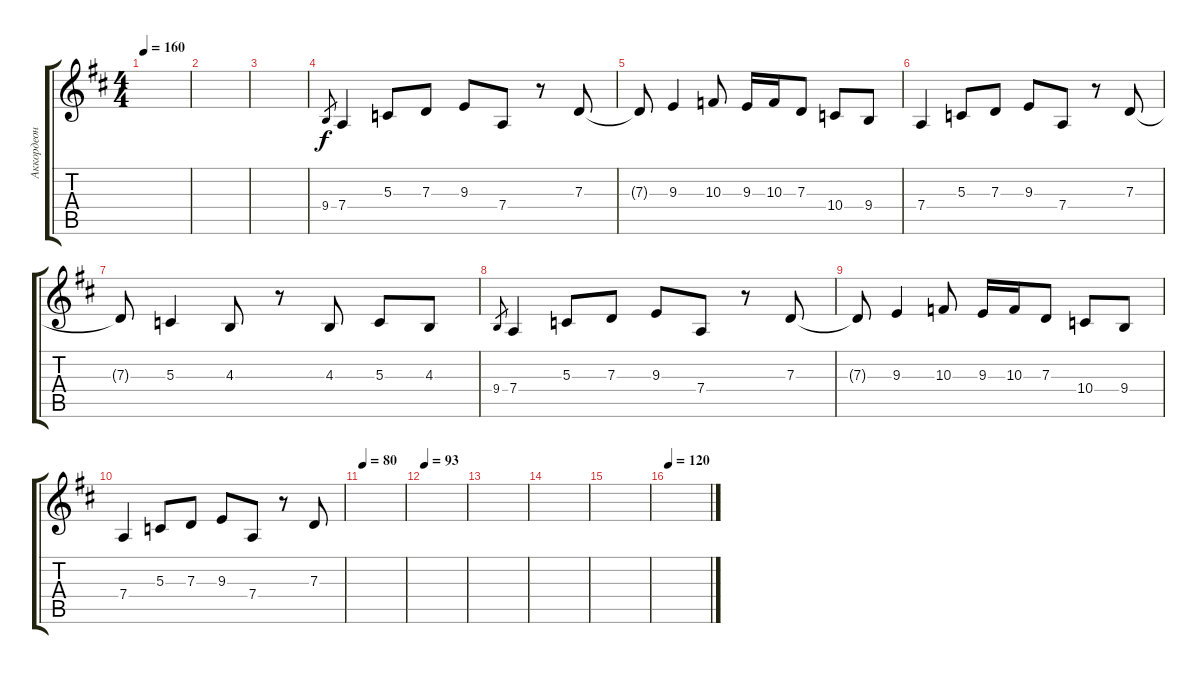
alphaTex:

\track ("Аккордеон" "Аккордеон") {instrument accordion}
\staff {score tabs}
\tuning (E4 B3 G3 D3 A2 E2) {hide}
\ts (4 4)
\tempo 160
\clef g2
\ks bminor
|
|
|
9.4.8{gr} 7.4.4 5.3.8 7.3.8 9.3.8 7.4.8 r.8 7.3.8 |
7.3{t}.8 9.3.4 10.3.8 9.3.16 10.3.16 7.3.8 10.4.8 9.4.8 |
7.4.4 5.3.8 7.3.8 9.3.8 7.4.8 r.8 7.3.8 |
7.3{t}.8 5.3.4 4.3.8 r.8 4.3.8 5.3.8 4.3.8 |
9.4.8{gr} 7.4.4 5.3.8 7.3.8 9.3.8 7.4.8 r.8 7.3.8 |
7.3{t}.8 9.3.4 10.3.8 9.3.16 10.3.16 7.3.8 10.4.8 9.4.8 |
7.4.4 5.3.8 7.3.8 9.3.8 7.4.8 r.8 7.3.8 |
\tempo 80
|
\tempo 93
|
|
|
|
\tempo 120
